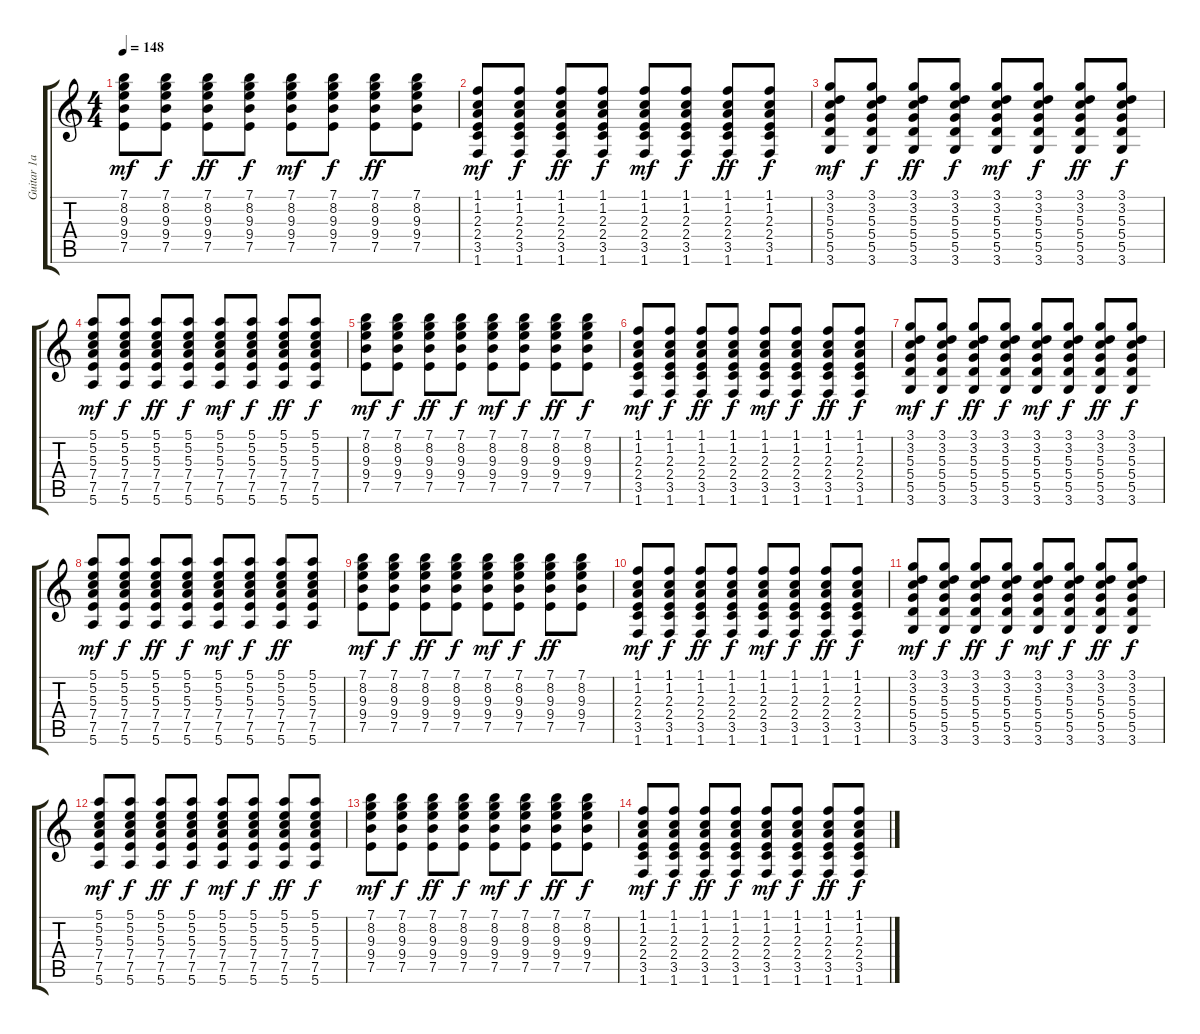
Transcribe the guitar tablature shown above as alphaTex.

\track ("Guitar 1a" "Guitar 1a") {instrument acousticguitarsteel}
\staff {score tabs}
\tuning (E4 B3 G3 D3 A2 E2) {hide}
\ts (4 4)
\tempo 148
\clef g2
\ks c
(7.1 8.2 9.3 9.4 7.5).8{dy mf} (7.1 8.2 9.3 9.4 7.5).8{dy f} (7.1 8.2 9.3 9.4 7.5).8{dy ff} (7.1 8.2 9.3 9.4 7.5).8{dy f} (7.1 8.2 9.3 9.4 7.5).8{dy mf} (7.1 8.2 9.3 9.4 7.5).8{dy f} (7.1 8.2 9.3 9.4 7.5).8{dy ff} (7.1 8.2 9.3 9.4 7.5).8 |
(1.1 1.2 2.3 2.4 3.5 1.6).8{dy mf} (1.1 1.2 2.3 2.4 3.5 1.6).8{dy f} (1.1 1.2 2.3 2.4 3.5 1.6).8{dy ff} (1.1 1.2 2.3 2.4 3.5 1.6).8{dy f} (1.1 1.2 2.3 2.4 3.5 1.6).8{dy mf} (1.1 1.2 2.3 2.4 3.5 1.6).8{dy f} (1.1 1.2 2.3 2.4 3.5 1.6).8{dy ff} (1.1 1.2 2.3 2.4 3.5 1.6).8{dy f} |
(3.1 3.2 5.3 5.4 5.5 3.6).8{dy mf} (3.1 3.2 5.3 5.4 5.5 3.6).8{dy f} (3.1 3.2 5.3 5.4 5.5 3.6).8{dy ff} (3.1 3.2 5.3 5.4 5.5 3.6).8{dy f} (3.1 3.2 5.3 5.4 5.5 3.6).8{dy mf} (3.1 3.2 5.3 5.4 5.5 3.6).8{dy f} (3.1 3.2 5.3 5.4 5.5 3.6).8{dy ff} (3.1 3.2 5.3 5.4 5.5 3.6).8{dy f} |
(5.1 5.2 5.3 7.4 7.5 5.6).8{dy mf} (5.1 5.2 5.3 7.4 7.5 5.6).8{dy f} (5.1 5.2 5.3 7.4 7.5 5.6).8{dy ff} (5.1 5.2 5.3 7.4 7.5 5.6).8{dy f} (5.1 5.2 5.3 7.4 7.5 5.6).8{dy mf} (5.1 5.2 5.3 7.4 7.5 5.6).8{dy f} (5.1 5.2 5.3 7.4 7.5 5.6).8{dy ff} (5.1 5.2 5.3 7.4 7.5 5.6).8{dy f} |
(7.1 8.2 9.3 9.4 7.5).8{dy mf} (7.1 8.2 9.3 9.4 7.5).8{dy f} (7.1 8.2 9.3 9.4 7.5).8{dy ff} (7.1 8.2 9.3 9.4 7.5).8{dy f} (7.1 8.2 9.3 9.4 7.5).8{dy mf} (7.1 8.2 9.3 9.4 7.5).8{dy f} (7.1 8.2 9.3 9.4 7.5).8{dy ff} (7.1 8.2 9.3 9.4 7.5).8{dy f} |
(1.1 1.2 2.3 2.4 3.5 1.6).8{dy mf} (1.1 1.2 2.3 2.4 3.5 1.6).8{dy f} (1.1 1.2 2.3 2.4 3.5 1.6).8{dy ff} (1.1 1.2 2.3 2.4 3.5 1.6).8{dy f} (1.1 1.2 2.3 2.4 3.5 1.6).8{dy mf} (1.1 1.2 2.3 2.4 3.5 1.6).8{dy f} (1.1 1.2 2.3 2.4 3.5 1.6).8{dy ff} (1.1 1.2 2.3 2.4 3.5 1.6).8{dy f} |
(3.1 3.2 5.3 5.4 5.5 3.6).8{dy mf} (3.1 3.2 5.3 5.4 5.5 3.6).8{dy f} (3.1 3.2 5.3 5.4 5.5 3.6).8{dy ff} (3.1 3.2 5.3 5.4 5.5 3.6).8{dy f} (3.1 3.2 5.3 5.4 5.5 3.6).8{dy mf} (3.1 3.2 5.3 5.4 5.5 3.6).8{dy f} (3.1 3.2 5.3 5.4 5.5 3.6).8{dy ff} (3.1 3.2 5.3 5.4 5.5 3.6).8{dy f} |
(5.1 5.2 5.3 7.4 7.5 5.6).8{dy mf} (5.1 5.2 5.3 7.4 7.5 5.6).8{dy f} (5.1 5.2 5.3 7.4 7.5 5.6).8{dy ff} (5.1 5.2 5.3 7.4 7.5 5.6).8{dy f} (5.1 5.2 5.3 7.4 7.5 5.6).8{dy mf} (5.1 5.2 5.3 7.4 7.5 5.6).8{dy f} (5.1 5.2 5.3 7.4 7.5 5.6).8{dy ff} (5.1 5.2 5.3 7.4 7.5 5.6).8 |
(7.1 8.2 9.3 9.4 7.5).8{dy mf} (7.1 8.2 9.3 9.4 7.5).8{dy f} (7.1 8.2 9.3 9.4 7.5).8{dy ff} (7.1 8.2 9.3 9.4 7.5).8{dy f} (7.1 8.2 9.3 9.4 7.5).8{dy mf} (7.1 8.2 9.3 9.4 7.5).8{dy f} (7.1 8.2 9.3 9.4 7.5).8{dy ff} (7.1 8.2 9.3 9.4 7.5).8 |
(1.1 1.2 2.3 2.4 3.5 1.6).8{dy mf} (1.1 1.2 2.3 2.4 3.5 1.6).8{dy f} (1.1 1.2 2.3 2.4 3.5 1.6).8{dy ff} (1.1 1.2 2.3 2.4 3.5 1.6).8{dy f} (1.1 1.2 2.3 2.4 3.5 1.6).8{dy mf} (1.1 1.2 2.3 2.4 3.5 1.6).8{dy f} (1.1 1.2 2.3 2.4 3.5 1.6).8{dy ff} (1.1 1.2 2.3 2.4 3.5 1.6).8{dy f} |
(3.1 3.2 5.3 5.4 5.5 3.6).8{dy mf} (3.1 3.2 5.3 5.4 5.5 3.6).8{dy f} (3.1 3.2 5.3 5.4 5.5 3.6).8{dy ff} (3.1 3.2 5.3 5.4 5.5 3.6).8{dy f} (3.1 3.2 5.3 5.4 5.5 3.6).8{dy mf} (3.1 3.2 5.3 5.4 5.5 3.6).8{dy f} (3.1 3.2 5.3 5.4 5.5 3.6).8{dy ff} (3.1 3.2 5.3 5.4 5.5 3.6).8{dy f} |
(5.1 5.2 5.3 7.4 7.5 5.6).8{dy mf} (5.1 5.2 5.3 7.4 7.5 5.6).8{dy f} (5.1 5.2 5.3 7.4 7.5 5.6).8{dy ff} (5.1 5.2 5.3 7.4 7.5 5.6).8{dy f} (5.1 5.2 5.3 7.4 7.5 5.6).8{dy mf} (5.1 5.2 5.3 7.4 7.5 5.6).8{dy f} (5.1 5.2 5.3 7.4 7.5 5.6).8{dy ff} (5.1 5.2 5.3 7.4 7.5 5.6).8{dy f} |
(7.1 8.2 9.3 9.4 7.5).8{dy mf} (7.1 8.2 9.3 9.4 7.5).8{dy f} (7.1 8.2 9.3 9.4 7.5).8{dy ff} (7.1 8.2 9.3 9.4 7.5).8{dy f} (7.1 8.2 9.3 9.4 7.5).8{dy mf} (7.1 8.2 9.3 9.4 7.5).8{dy f} (7.1 8.2 9.3 9.4 7.5).8{dy ff} (7.1 8.2 9.3 9.4 7.5).8{dy f} |
(1.1 1.2 2.3 2.4 3.5 1.6).8{dy mf} (1.1 1.2 2.3 2.4 3.5 1.6).8{dy f} (1.1 1.2 2.3 2.4 3.5 1.6).8{dy ff} (1.1 1.2 2.3 2.4 3.5 1.6).8{dy f} (1.1 1.2 2.3 2.4 3.5 1.6).8{dy mf} (1.1 1.2 2.3 2.4 3.5 1.6).8{dy f} (1.1 1.2 2.3 2.4 3.5 1.6).8{dy ff} (1.1 1.2 2.3 2.4 3.5 1.6).8{dy f}
